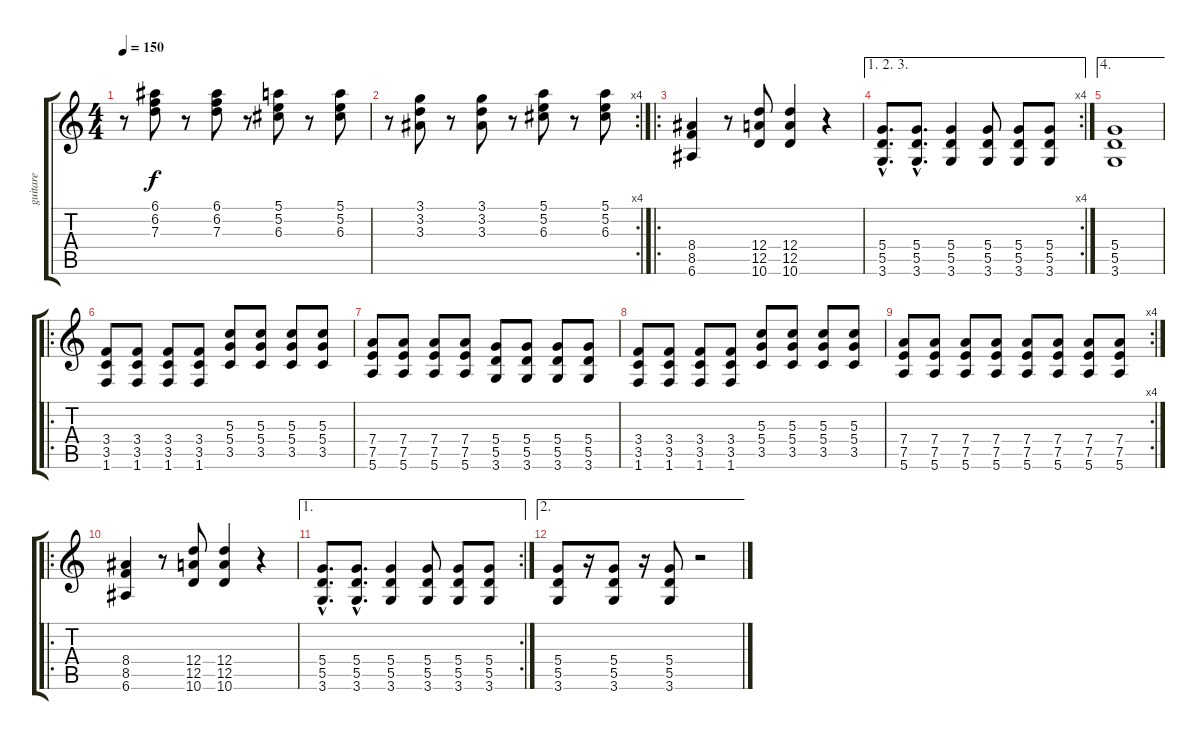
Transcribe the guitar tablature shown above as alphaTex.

\track ("guitare" "guitare") {instrument distortionguitar}
\staff {score tabs}
\tuning (E4 B3 G3 D3 A2 E2) {hide}
\ts (4 4)
\tempo 150
\clef g2
\ks c
r.8{dy f} (6.1 6.2 7.3).8 r.8 (6.1 6.2 7.3).8 r.8 (5.1 5.2 6.3).8 r.8 (5.1 5.2 6.3).8 |
\rc 4
r.8 (3.1 3.2 3.3).8 r.8 (3.1 3.2 3.3).8 r.8 (5.1 5.2 6.3).8 r.8 (5.1 5.2 6.3).8 |
\ro
(8.4 8.5 6.6).4 r.8 (12.4 12.5 10.6).8 (12.4 12.5 10.6).4 r.4 |
\ae (1 2 3)
\rc 4
(5.4{hac} 5.5{hac} 3.6{hac}).8{d} (5.4{hac} 5.5{hac} 3.6{hac}).8{d} (5.4 5.5 3.6).4 (5.4 5.5 3.6).8 (5.4 5.5 3.6).8 (5.4 5.5 3.6).8 |
\ae 4
(5.4 5.5 3.6).1 |
\ro
(3.4 3.5 1.6).8 (3.4 3.5 1.6).8 (3.4 3.5 1.6).8 (3.4 3.5 1.6).8 (5.3 5.4 3.5).8 (5.3 5.4 3.5).8 (5.3 5.4 3.5).8 (5.3 5.4 3.5).8 |
(7.4 7.5 5.6).8 (7.4 7.5 5.6).8 (7.4 7.5 5.6).8 (7.4 7.5 5.6).8 (5.4 5.5 3.6).8 (5.4 5.5 3.6).8 (5.4 5.5 3.6).8 (5.4 5.5 3.6).8 |
(3.4 3.5 1.6).8 (3.4 3.5 1.6).8 (3.4 3.5 1.6).8 (3.4 3.5 1.6).8 (5.3 5.4 3.5).8 (5.3 5.4 3.5).8 (5.3 5.4 3.5).8 (5.3 5.4 3.5).8 |
\rc 4
(7.4 7.5 5.6).8 (7.4 7.5 5.6).8 (7.4 7.5 5.6).8 (7.4 7.5 5.6).8 (7.4 7.5 5.6).8 (7.4 7.5 5.6).8 (7.4 7.5 5.6).8 (7.4 7.5 5.6).8 |
\ro
(8.4 8.5 6.6).4 r.8 (12.4 12.5 10.6).8 (12.4 12.5 10.6).4 r.4 |
\ae 1
\rc 2
(5.4{hac} 5.5{hac} 3.6{hac}).8{d} (5.4{hac} 5.5{hac} 3.6{hac}).8{d} (5.4 5.5 3.6).4 (5.4 5.5 3.6).8 (5.4 5.5 3.6).8 (5.4 5.5 3.6).8 |
\ae 2
(5.4 5.5 3.6).8 r.16 (5.4 5.5 3.6).8 r.16 (5.4 5.5 3.6).8 r.2
